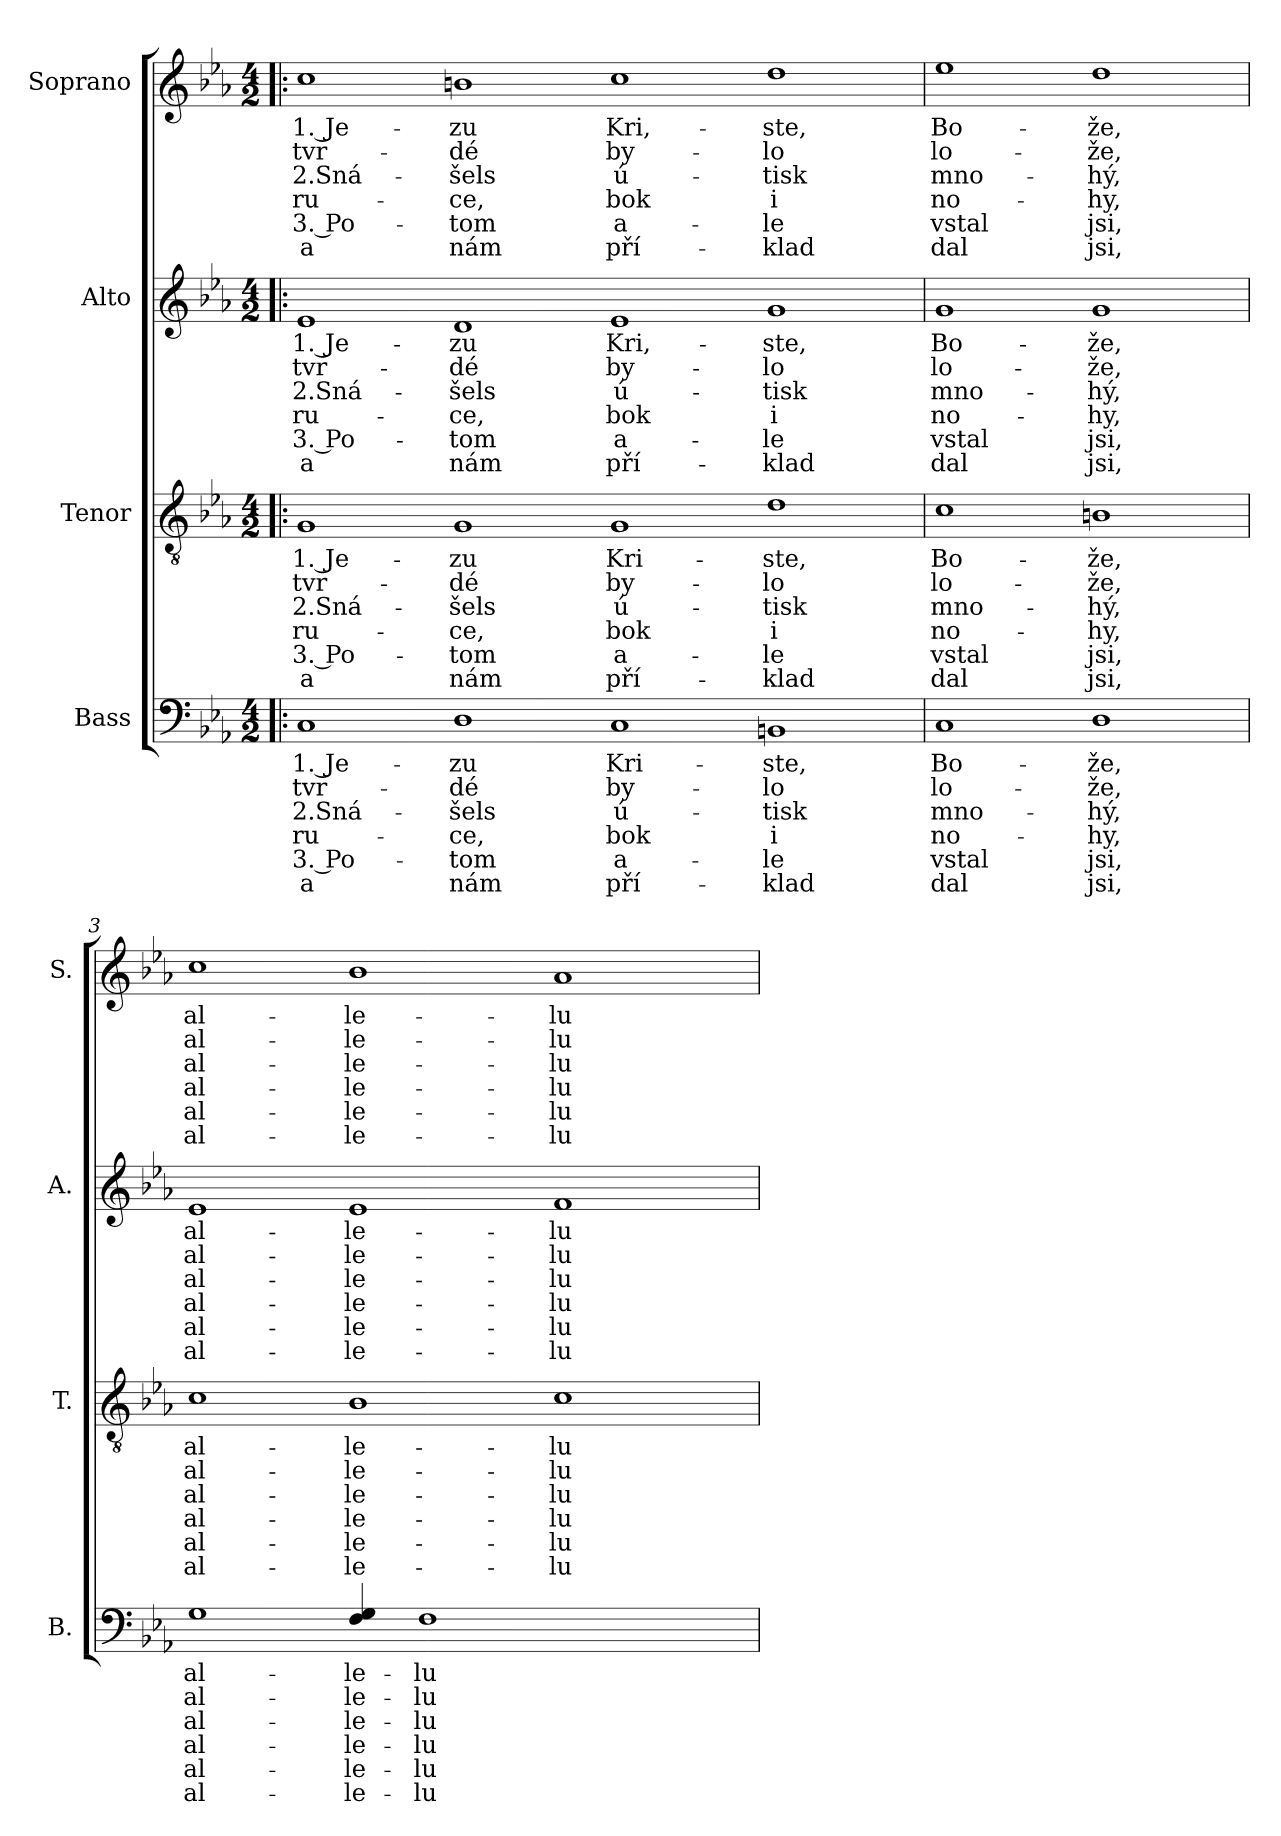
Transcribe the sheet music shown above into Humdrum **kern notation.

**kern	**text	**text	**text	**text	**text	**text	**kern	**text	**text	**text	**text	**text	**text	**kern	**text	**text	**text	**text	**text	**text	**kern	**text	**text	**text	**text	**text	**text
*part4	*part4	*part4	*part4	*part4	*part4	*part4	*part3	*part3	*part3	*part3	*part3	*part3	*part3	*part2	*part2	*part2	*part2	*part2	*part2	*part2	*part1	*part1	*part1	*part1	*part1	*part1	*part1
*staff4	*staff4	*staff4	*staff4	*staff4	*staff4	*staff4	*staff3	*staff3	*staff3	*staff3	*staff3	*staff3	*staff3	*staff2	*staff2	*staff2	*staff2	*staff2	*staff2	*staff2	*staff1	*staff1	*staff1	*staff1	*staff1	*staff1	*staff1
*I"Bass	*	*	*	*	*	*	*I"Tenor	*	*	*	*	*	*	*I"Alto	*	*	*	*	*	*	*I"Soprano	*	*	*	*	*	*
*I'B.	*	*	*	*	*	*	*I'T.	*	*	*	*	*	*	*I'A.	*	*	*	*	*	*	*I'S.	*	*	*	*	*	*
*clefF4	*	*	*	*	*	*	*clefGv2	*	*	*	*	*	*	*clefG2	*	*	*	*	*	*	*clefG2	*	*	*	*	*	*
*k[b-e-a-]	*	*	*	*	*	*	*k[b-e-a-]	*	*	*	*	*	*	*k[b-e-a-]	*	*	*	*	*	*	*k[b-e-a-]	*	*	*	*	*	*
*E-:	*	*	*	*	*	*	*E-:	*	*	*	*	*	*	*E-:	*	*	*	*	*	*	*E-:	*	*	*	*	*	*
*M4/2	*	*	*	*	*	*	*M4/2	*	*	*	*	*	*	*M4/2	*	*	*	*	*	*	*M4/2	*	*	*	*	*	*
=1!|:	=1!|:	=1!|:	=1!|:	=1!|:	=1!|:	=1!|:	=1!|:	=1!|:	=1!|:	=1!|:	=1!|:	=1!|:	=1!|:	=1!|:	=1!|:	=1!|:	=1!|:	=1!|:	=1!|:	=1!|:	=1!|:	=1!|:	=1!|:	=1!|:	=1!|:	=1!|:	=1!|:
!	!LO:LY:a:rj	!LO:LY:a:rj	!LO:LY:a:rj	!LO:LY:a:rj	!LO:LY:a:rj	!LO:LY:a:rj	!	!LO:LY:b:rj	!LO:LY:b:rj	!LO:LY:b:rj	!LO:LY:b:rj	!LO:LY:b:rj	!LO:LY:b:rj	!	!LO:LY:a:rj	!LO:LY:a:rj	!LO:LY:a:rj	!LO:LY:a:rj	!LO:LY:a:rj	!LO:LY:a:rj	!	!LO:LY:b:rj	!LO:LY:b:rj	!LO:LY:b:rj	!LO:LY:b:rj	!LO:LY:b:rj	!LO:LY:b:rj
1C	1. Je-	tvr-	2.Sná-	ru-	3. Po-	a	1G	1. Je-	tvr-	2.Sná-	ru-	3. Po-	a	1e-	1. Je-	tvr-	2.Sná-	ru-	3. Po-	a	1cc	1. Je-	tvr-	2.Sná-	ru-	3. Po-	a
!	!LO:LY:a	!LO:LY:a	!LO:LY:a	!LO:LY:a	!LO:LY:a	!LO:LY:a	!	!LO:LY:b	!LO:LY:b	!LO:LY:b	!LO:LY:b	!LO:LY:b	!LO:LY:b	!	!LO:LY:a	!LO:LY:a	!LO:LY:a	!LO:LY:a	!LO:LY:a	!LO:LY:a	!	!LO:LY:b	!LO:LY:b	!LO:LY:b	!LO:LY:b	!LO:LY:b	!LO:LY:b
1D	-zu	-dé	-šels	-ce,	-tom	nám	1G	-zu	-dé	-šels	-ce,	-tom	nám	1d	-zu	-dé	-šels	-ce,	-tom	nám	1bn	-zu	-dé	-šels	-ce,	-tom	nám
!	!LO:LY:a	!LO:LY:a	!LO:LY:a	!LO:LY:a	!LO:LY:a	!LO:LY:a	!	!LO:LY:b	!LO:LY:b	!LO:LY:b	!LO:LY:b	!LO:LY:b	!LO:LY:b	!	!LO:LY:a	!LO:LY:a	!LO:LY:a	!LO:LY:a	!LO:LY:a	!LO:LY:a	!	!LO:LY:b	!LO:LY:b	!LO:LY:b	!LO:LY:b	!LO:LY:b	!LO:LY:b
1C	Kri-	by-	ú-	bok	a-	pří-	1G	Kri-	by-	ú-	bok	a-	pří-	1e-	Kri,-	by-	ú-	bok	a-	pří-	1cc	Kri,-	by-	ú-	bok	a-	pří-
!	!LO:LY:a	!LO:LY:a	!LO:LY:a	!LO:LY:a	!LO:LY:a	!LO:LY:a	!	!LO:LY:b	!LO:LY:b	!LO:LY:b	!LO:LY:b	!LO:LY:b	!LO:LY:b	!	!LO:LY:a	!LO:LY:a	!LO:LY:a	!LO:LY:a	!LO:LY:a	!LO:LY:a	!	!LO:LY:b	!LO:LY:b	!LO:LY:b	!LO:LY:b	!LO:LY:b	!LO:LY:b
1BBn	-ste,	-lo	-tisk	i	-le	-klad	1d	-ste,	-lo	-tisk	i	-le	-klad	1g	-ste,	-lo	-tisk	i	-le	-klad	1dd	-ste,	-lo	-tisk	i	-le	-klad
=2	=2	=2	=2	=2	=2	=2	=2	=2	=2	=2	=2	=2	=2	=2	=2	=2	=2	=2	=2	=2	=2	=2	=2	=2	=2	=2	=2
!	!LO:LY:a	!LO:LY:a	!LO:LY:a	!LO:LY:a	!LO:LY:a	!LO:LY:a	!	!LO:LY:b	!LO:LY:b	!LO:LY:b	!LO:LY:b	!LO:LY:b	!LO:LY:b	!	!LO:LY:a	!LO:LY:a	!LO:LY:a	!LO:LY:a	!LO:LY:a	!LO:LY:a	!	!LO:LY:b	!LO:LY:b	!LO:LY:b	!LO:LY:b	!LO:LY:b	!LO:LY:b
1C	Bo-	lo-	mno-	no-	vstal	dal	1c	Bo-	lo-	mno-	no-	vstal	dal	1g	Bo-	lo-	mno-	no-	vstal	dal	1ee-	Bo-	lo-	mno-	no-	vstal	dal
!	!LO:LY:a	!LO:LY:a	!LO:LY:a	!LO:LY:a	!LO:LY:a	!LO:LY:a	!	!LO:LY:b	!LO:LY:b	!LO:LY:b	!LO:LY:b	!LO:LY:b	!LO:LY:b	!	!LO:LY:a	!LO:LY:a	!LO:LY:a	!LO:LY:a	!LO:LY:a	!LO:LY:a	!	!LO:LY:b	!LO:LY:b	!LO:LY:b	!LO:LY:b	!LO:LY:b	!LO:LY:b
1D	-že,	-že,	-hý,	-hy,	jsi,	jsi,	1Bn	-že,	-že,	-hý,	-hy,	jsi,	jsi,	1g	-že,	-že,	-hý,	-hy,	jsi,	jsi,	1dd	-že,	-že,	-hý,	-hy,	jsi,	jsi,
=3	=3	=3	=3	=3	=3	=3	=3	=3	=3	=3	=3	=3	=3	=3	=3	=3	=3	=3	=3	=3	=3	=3	=3	=3	=3	=3	=3
!	!LO:LY:a	!LO:LY:a	!LO:LY:a	!LO:LY:a	!LO:LY:a	!LO:LY:a	!	!LO:LY:b	!LO:LY:b	!LO:LY:b	!LO:LY:b	!LO:LY:b	!LO:LY:b	!	!LO:LY:a	!LO:LY:a	!LO:LY:a	!LO:LY:a	!LO:LY:a	!LO:LY:a	!	!LO:LY:b	!LO:LY:b	!LO:LY:b	!LO:LY:b	!LO:LY:b	!LO:LY:b
1G	al-	al-	al-	al-	al-	al-	1c	al-	al-	al-	al-	al-	al-	1e-	al-	al-	al-	al-	al-	al-	1cc	al-	al-	al-	al-	al-	al-
!	!LO:LY:a	!LO:LY:a	!LO:LY:a	!LO:LY:a	!LO:LY:a	!LO:LY:a	!	!LO:LY:b	!LO:LY:b	!LO:LY:b	!LO:LY:b	!LO:LY:b	!LO:LY:b	!	!LO:LY:a	!LO:LY:a	!LO:LY:a	!LO:LY:a	!LO:LY:a	!LO:LY:a	!	!LO:LY:b	!LO:LY:b	!LO:LY:b	!LO:LY:b	!LO:LY:b	!LO:LY:b
(4F/ 4G/	-le-	-le-	-le-	-le-	-le-	-le-	1B-	-le-	-le-	-le-	-le-	-le-	-le-	1e-	-le-	-le-	-le-	-le-	-le-	-le-	1b-	-le-	-le-	-le-	-le-	-le-	-le-
!	!LO:LY:a:rj	!LO:LY:a:rj	!LO:LY:a:rj	!LO:LY:a:rj	!LO:LY:a:rj	!LO:LY:a:rj	!	!	!	!	!	!	!	!	!	!	!	!	!	!	!	!	!	!	!	!	!
1F	-lu-	-lu-	-lu-	-lu-	-lu-	-lu-	.	.	.	.	.	.	.	.	.	.	.	.	.	.	.	.	.	.	.	.	.
!	!	!	!	!	!	!	!	!LO:LY:b:rj	!LO:LY:b:rj	!LO:LY:b:rj	!LO:LY:b:rj	!LO:LY:b:rj	!LO:LY:b:rj	!	!LO:LY:a:rj	!LO:LY:a:rj	!LO:LY:a:rj	!LO:LY:a:rj	!LO:LY:a:rj	!LO:LY:a:rj	!	!LO:LY:b:rj	!LO:LY:b:rj	!LO:LY:b:rj	!LO:LY:b:rj	!LO:LY:b:rj	!LO:LY:b:rj
.	.	.	.	.	.	.	1c	-lu-	-lu-	-lu-	-lu-	-lu-	-lu-	1f	-lu-	-lu-	-lu-	-lu-	-lu-	-lu-	1a-	-lu-	-lu-	-lu-	-lu-	-lu-	-lu-
2.ryy	.	.	.	.	.	.	.	.	.	.	.	.	.	.	.	.	.	.	.	.	.	.	.	.	.	.	.
=	=	=	=	=	=	=	=	=	=	=	=	=	=	=	=	=	=	=	=	=	=	=	=	=	=	=	=
*-	*-	*-	*-	*-	*-	*-	*-	*-	*-	*-	*-	*-	*-	*-	*-	*-	*-	*-	*-	*-	*-	*-	*-	*-	*-	*-	*-
